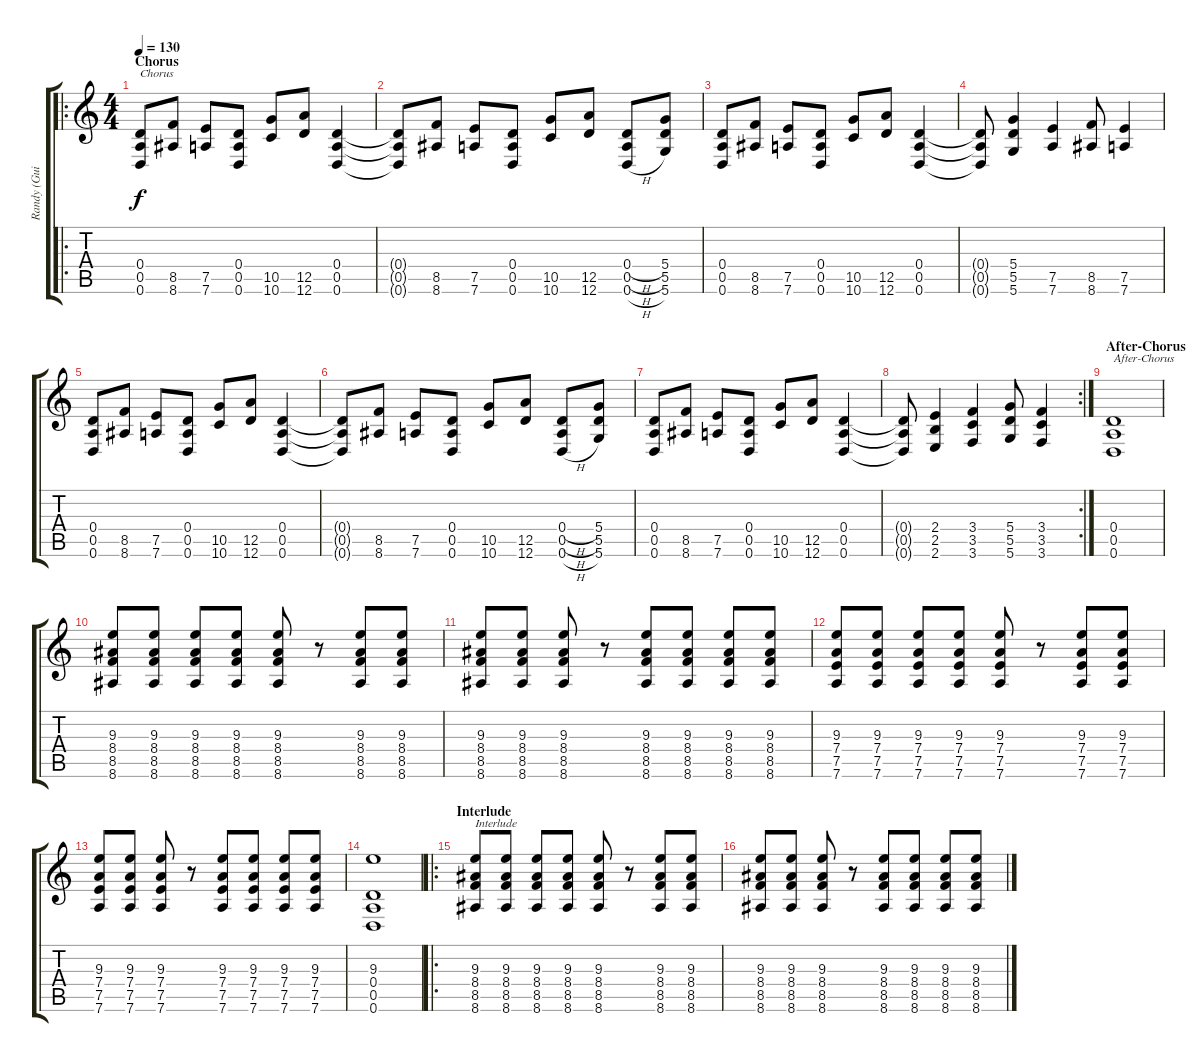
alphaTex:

\track ("Randy (Guitar + Lyrics)" "Randy (Gui") {instrument distortionguitar}
\staff {score tabs}
\tuning (E4 B3 G3 D3 A2 D2) {hide}
\ro
\ts (4 4)
\section ("" "Chorus")
\tempo 130
\clef g2
\ks c
(0.4 0.5 0.6).8{txt "Chorus" dy f} (8.5 8.6).8 (7.5 7.6).8 (0.4 0.5 0.6).8 (10.5 10.6).8 (12.5 12.6).8 (0.4 0.5 0.6).4 |
(0.4{t} 0.5{t} 0.6{t}).8 (8.5 8.6).8 (7.5 7.6).8 (0.4 0.5 0.6).8 (10.5 10.6).8 (12.5 12.6).8 (0.4{h} 0.5{h} 0.6{h}).8 (5.4 5.5 5.6).8 |
(0.4 0.5 0.6).8 (8.5 8.6).8 (7.5 7.6).8 (0.4 0.5 0.6).8 (10.5 10.6).8 (12.5 12.6).8 (0.4 0.5 0.6).4 |
(0.4{t} 0.5{t} 0.6{t}).8 (5.4 5.5 5.6).4 (7.5 7.6).4 (8.5 8.6).8 (7.5 7.6).4 |
(0.4 0.5 0.6).8 (8.5 8.6).8 (7.5 7.6).8 (0.4 0.5 0.6).8 (10.5 10.6).8 (12.5 12.6).8 (0.4 0.5 0.6).4 |
(0.4{t} 0.5{t} 0.6{t}).8 (8.5 8.6).8 (7.5 7.6).8 (0.4 0.5 0.6).8 (10.5 10.6).8 (12.5 12.6).8 (0.4{h} 0.5{h} 0.6{h}).8 (5.4 5.5 5.6).8 |
(0.4 0.5 0.6).8 (8.5 8.6).8 (7.5 7.6).8 (0.4 0.5 0.6).8 (10.5 10.6).8 (12.5 12.6).8 (0.4 0.5 0.6).4 |
\rc 2
(0.4{t} 0.5{t} 0.6{t}).8 (2.4 2.5 2.6).4 (3.4 3.5 3.6).4 (5.4 5.5 5.6).8 (3.4 3.5 3.6).4 |
\section ("" "After-Chorus")
(0.4 0.5 0.6).1{txt "After-Chorus" volume 0} |
(9.3 8.4 8.5 8.6).8{volume 11} (9.3 8.4 8.5 8.6).8 (9.3 8.4 8.5 8.6).8 (9.3 8.4 8.5 8.6).8 (9.3 8.4 8.5 8.6).8 r.8 (9.3 8.4 8.5 8.6).8 (9.3 8.4 8.5 8.6).8 |
(9.3 8.4 8.5 8.6).8 (9.3 8.4 8.5 8.6).8 (9.3 8.4 8.5 8.6).8 r.8 (9.3 8.4 8.5 8.6).8 (9.3 8.4 8.5 8.6).8 (9.3 8.4 8.5 8.6).8 (9.3 8.4 8.5 8.6).8 |
(9.3 7.4 7.5 7.6).8 (9.3 7.4 7.5 7.6).8 (9.3 7.4 7.5 7.6).8 (9.3 7.4 7.5 7.6).8 (9.3 7.4 7.5 7.6).8 r.8 (9.3 7.4 7.5 7.6).8 (9.3 7.4 7.5 7.6).8 |
(9.3 7.4 7.5 7.6).8 (9.3 7.4 7.5 7.6).8 (9.3 7.4 7.5 7.6).8 r.8 (9.3 7.4 7.5 7.6).8 (9.3 7.4 7.5 7.6).8 (9.3 7.4 7.5 7.6).8 (9.3 7.4 7.5 7.6).8 |
(9.3 0.4 0.5 0.6).1 |
\ro
\section ("" "Interlude")
(9.3 8.4 8.5 8.6).8{txt "Interlude"} (9.3 8.4 8.5 8.6).8 (9.3 8.4 8.5 8.6).8 (9.3 8.4 8.5 8.6).8 (9.3 8.4 8.5 8.6).8 r.8 (9.3 8.4 8.5 8.6).8 (9.3 8.4 8.5 8.6).8 |
(9.3 8.4 8.5 8.6).8 (9.3 8.4 8.5 8.6).8 (9.3 8.4 8.5 8.6).8 r.8 (9.3 8.4 8.5 8.6).8 (9.3 8.4 8.5 8.6).8 (9.3 8.4 8.5 8.6).8 (9.3 8.4 8.5 8.6).8
